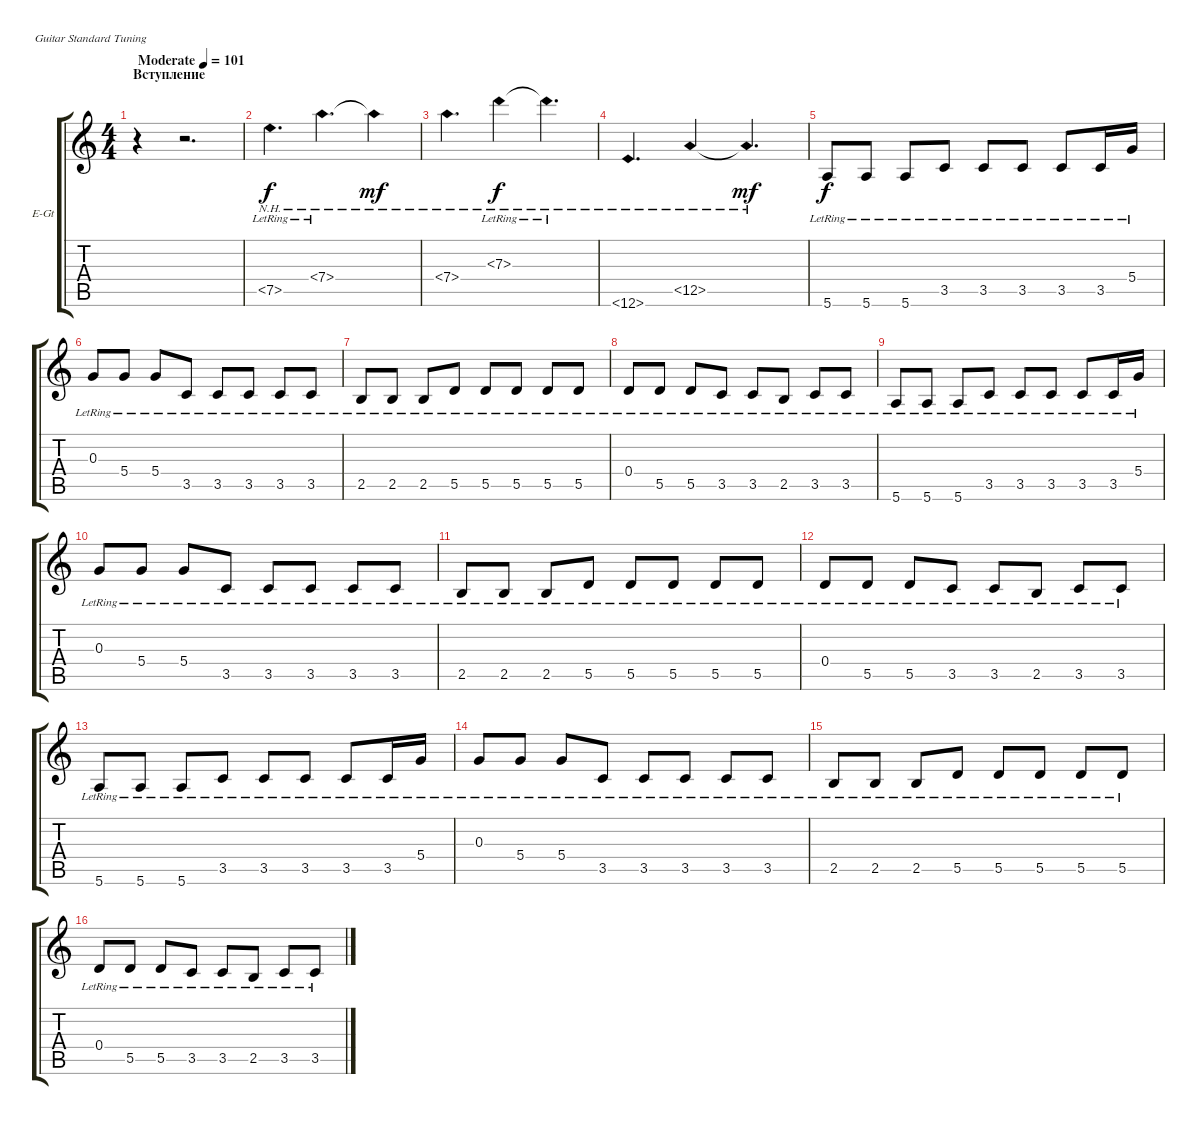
\bracketExtendMode groupsimilarinstruments
\firstSystemTrackNameOrientation horizontal
\otherSystemsTrackNameOrientation horizontal
\track ("электро чистая" "E-Gt") {instrument electricguitarclean}
\staff {score tabs}
\tuning (E4 B3 G3 D3 A2 E2)
\ts (4 4)
\beaming (8 2 2 2 2)
\section ("" "Вступление")
\tempo (101 "Moderate")
\clef g2
\ks c
r.4{dy f instrument electricguitarclean} r.2{d} |
7.5{nh lr}.4{d} 7.4{nh lr}.4{d} 7.4{nh t}.4{dy mf} |
7.4{nh}.4{d} 7.3{nh lr}.4{dy f} 7.3{nh lr t}.4{d} |
12.6{nh}.4{d} 12.5{nh}.4 12.5{nh t}.4{d dy mf} |
5.6{lr}.8{dy f} 5.6{lr}.8 5.6{lr}.8 3.5{lr}.8 3.5{lr}.8 3.5{lr}.8 3.5{lr}.8 3.5{lr}.16 5.4{lr}.16 |
0.3{lr}.8 5.4{lr}.8 5.4{lr}.8 3.5{lr}.8 3.5{lr}.8 3.5{lr}.8 3.5{lr}.8 3.5{lr}.8 |
2.5{lr}.8 2.5{lr}.8 2.5{lr}.8 5.5{lr}.8 5.5{lr}.8 5.5{lr}.8 5.5{lr}.8 5.5{lr}.8 |
0.4{lr}.8 5.5{lr}.8 5.5{lr}.8 3.5{lr}.8 3.5{lr}.8 2.5{lr}.8 3.5{lr}.8 3.5{lr}.8 |
5.6{lr}.8 5.6{lr}.8 5.6{lr}.8 3.5{lr}.8 3.5{lr}.8 3.5{lr}.8 3.5{lr}.8 3.5{lr}.16 5.4{lr}.16 |
0.3{lr}.8 5.4{lr}.8 5.4{lr}.8 3.5{lr}.8 3.5{lr}.8 3.5{lr}.8 3.5{lr}.8 3.5{lr}.8 |
2.5{lr}.8 2.5{lr}.8 2.5{lr}.8 5.5{lr}.8 5.5{lr}.8 5.5{lr}.8 5.5{lr}.8 5.5{lr}.8 |
0.4{lr}.8 5.5{lr}.8 5.5{lr}.8 3.5{lr}.8 3.5{lr}.8 2.5{lr}.8 3.5{lr}.8 3.5{lr}.8 |
5.6{lr}.8 5.6{lr}.8 5.6{lr}.8 3.5{lr}.8 3.5{lr}.8 3.5{lr}.8 3.5{lr}.8 3.5{lr}.16 5.4{lr}.16 |
0.3{lr}.8 5.4{lr}.8 5.4{lr}.8 3.5{lr}.8 3.5{lr}.8 3.5{lr}.8 3.5{lr}.8 3.5{lr}.8 |
2.5{lr}.8 2.5{lr}.8 2.5{lr}.8 5.5{lr}.8 5.5{lr}.8 5.5{lr}.8 5.5{lr}.8 5.5{lr}.8 |
0.4{lr}.8 5.5{lr}.8 5.5{lr}.8 3.5{lr}.8 3.5{lr}.8 2.5{lr}.8 3.5{lr}.8 3.5{lr}.8
